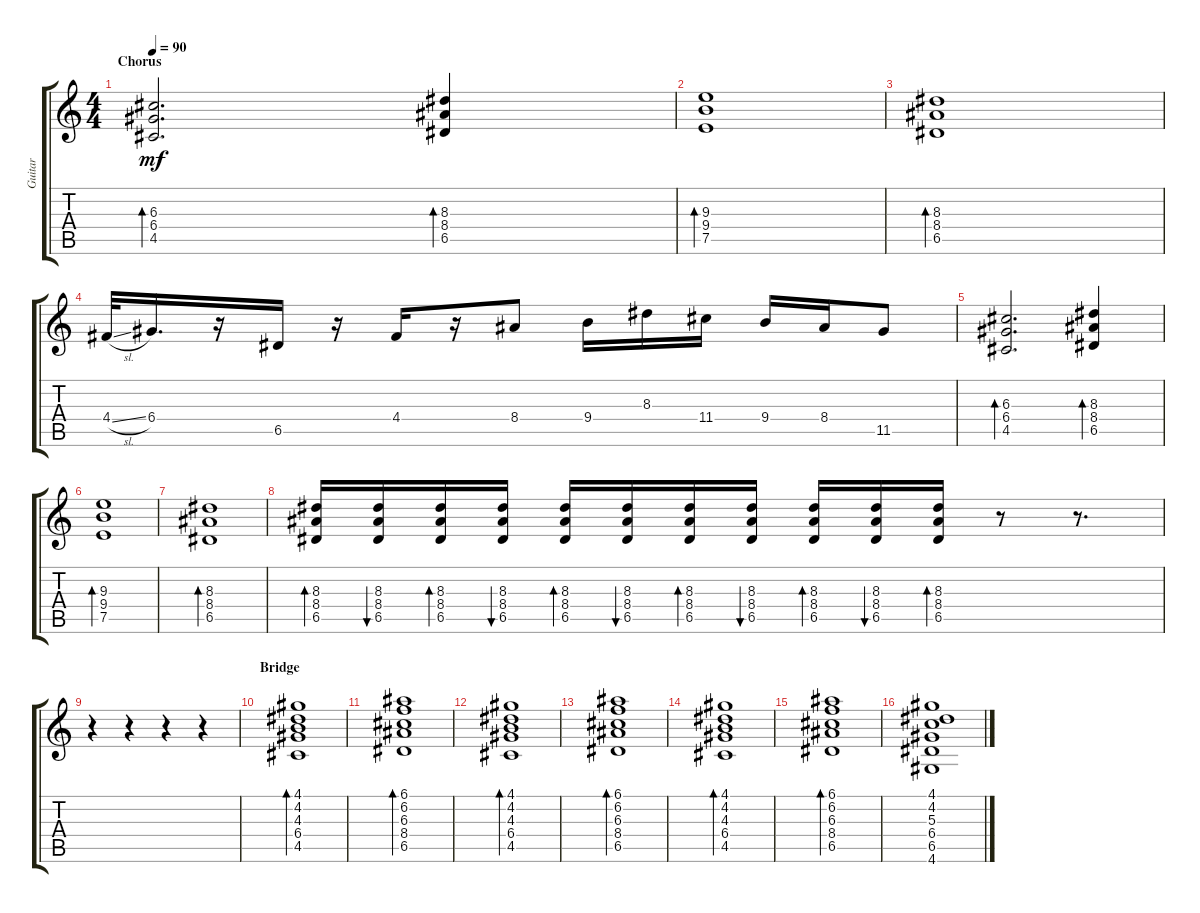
\track ("Guitar" "Guitar") {instrument overdrivenguitar}
\staff {score tabs}
\tuning (E4 B3 G3 D3 A2 E2) {hide}
\ts (4 4)
\section ("" "Chorus")
\tempo 90
\clef g2
\ks c
(6.3 6.4 4.5).2{d bd 30 dy mf} (8.3 8.4 6.5).4{bd 30} |
(9.3 9.4 7.5).1{bd 30} |
(8.3 8.4 6.5).1{bd 30} |
4.4{sl}.32 6.4.16{d} r.16 6.5.16 r.16 4.4.16 r.16 8.4.8 9.4.16 8.3.16 11.4.16 9.4.16 8.4.16 11.5.8 |
(6.3 6.4 4.5).2{d bd 30} (8.3 8.4 6.5).4{bd 30} |
(9.3 9.4 7.5).1{bd 30} |
(8.3 8.4 6.5).1{bd 30} |
(8.3 8.4 6.5).16{bd 30} (8.3 8.4 6.5).16{bu 30} (8.3 8.4 6.5).16{bd 30} (8.3 8.4 6.5).16{bu 30} (8.3 8.4 6.5).16{bd 30} (8.3 8.4 6.5).16{bu 30} (8.3 8.4 6.5).16{bd 30} (8.3 8.4 6.5).16{bu 30} (8.3 8.4 6.5).16{bd 30} (8.3 8.4 6.5).16{bu 30} (8.3 8.4 6.5).16{bd 30} r.8 r.8{d} |
r.4 r.4 r.4 r.4 |
\section ("" "Bridge")
(4.1 4.2 4.3 6.4 4.5).1{bd 30} |
(6.1 6.2 6.3 8.4 6.5).1{bd 30} |
(4.1 4.2 4.3 6.4 4.5).1{bd 30} |
(6.1 6.2 6.3 8.4 6.5).1{bd 30} |
(4.1 4.2 4.3 6.4 4.5).1{bd 30} |
(6.1 6.2 6.3 8.4 6.5).1{bd 30} |
(4.1 4.2 5.3 6.4 6.5 4.6).1
